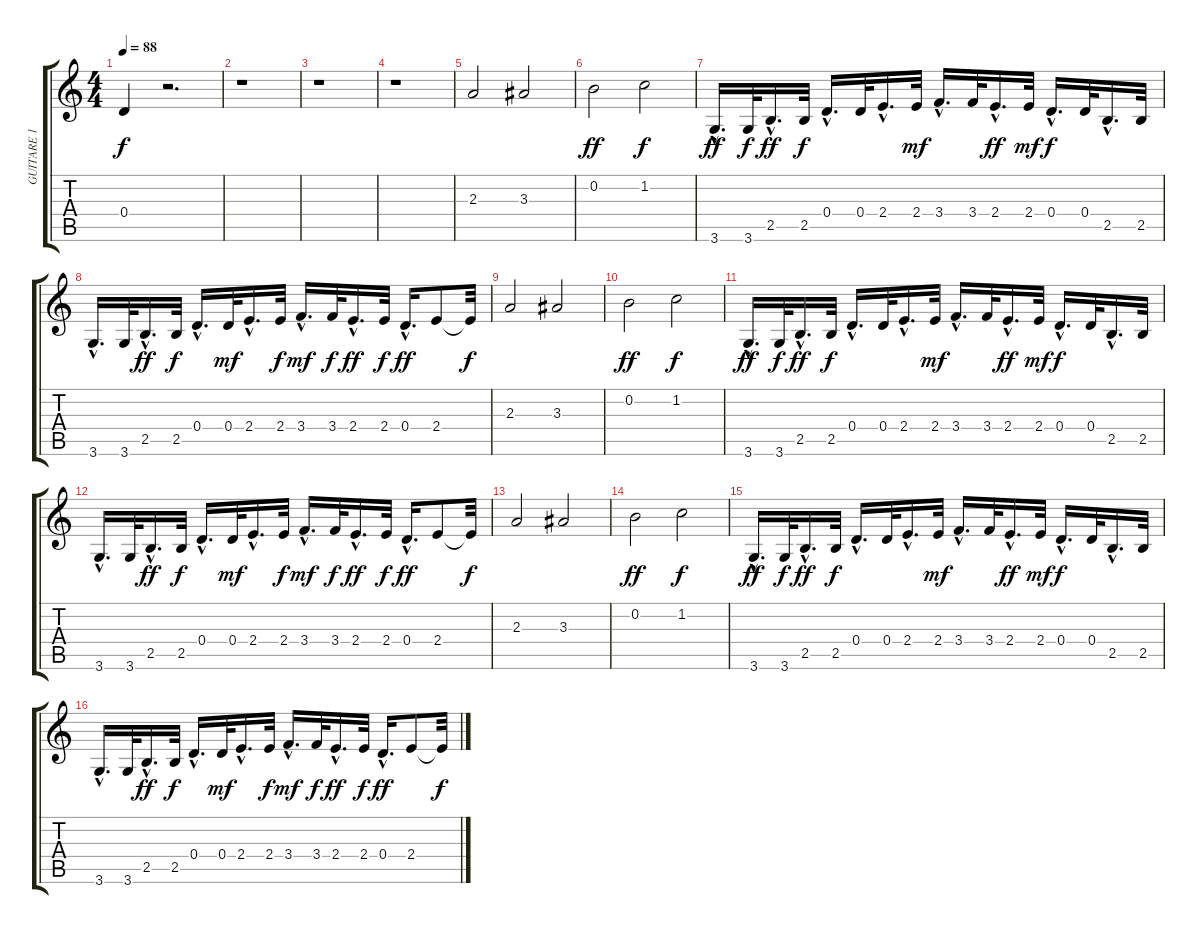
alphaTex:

\track ("GUITARE 1" "GUITARE 1") {instrument electricguitarclean}
\staff {score tabs}
\tuning (E4 B3 G3 D3 A2 E2) {hide}
\ts (4 4)
\tempo 88
\clef g2
\ks c
0.4{t}.4{dy f} r.2{d} |
r.1 |
r.1 |
r.1 |
2.3.2 3.3.2 |
0.2.2{dy ff} 1.2.2{dy f} |
3.6{hac}.16{d dy ff} 3.6.32{dy f} 2.5{hac}.16{d dy ff} 2.5.32{dy f} 0.4{hac}.16{d} 0.4.32 2.4{hac}.16{d} 2.4.32{dy mf} 3.4{hac}.16{d} 3.4.32 2.4{hac}.16{d dy ff} 2.4.32{dy mf} 0.4{hac}.16{d dy f} 0.4.32 2.5{hac}.16{d} 2.5.32 |
3.6{hac}.16{d} 3.6.32 2.5{hac}.16{d dy ff} 2.5.32{dy f} 0.4{hac}.16{d} 0.4.32{dy mf} 2.4{hac}.16{d} 2.4.32{dy f} 3.4{hac}.16{d dy mf} 3.4.32{dy f} 2.4{hac}.16{d dy ff} 2.4.32{dy f} 0.4{hac}.16{d dy ff} 2.4.8 2.4{t}.32{dy f} |
2.3.2 3.3.2 |
0.2.2{dy ff} 1.2.2{dy f} |
3.6{hac}.16{d dy ff} 3.6.32{dy f} 2.5{hac}.16{d dy ff} 2.5.32{dy f} 0.4{hac}.16{d} 0.4.32 2.4{hac}.16{d} 2.4.32{dy mf} 3.4{hac}.16{d} 3.4.32 2.4{hac}.16{d dy ff} 2.4.32{dy mf} 0.4{hac}.16{d dy f} 0.4.32 2.5{hac}.16{d} 2.5.32 |
3.6{hac}.16{d} 3.6.32 2.5{hac}.16{d dy ff} 2.5.32{dy f} 0.4{hac}.16{d} 0.4.32{dy mf} 2.4{hac}.16{d} 2.4.32{dy f} 3.4{hac}.16{d dy mf} 3.4.32{dy f} 2.4{hac}.16{d dy ff} 2.4.32{dy f} 0.4{hac}.16{d dy ff} 2.4.8 2.4{t}.32{dy f} |
2.3.2 3.3.2 |
0.2.2{dy ff} 1.2.2{dy f} |
3.6{hac}.16{d dy ff} 3.6.32{dy f} 2.5{hac}.16{d dy ff} 2.5.32{dy f} 0.4{hac}.16{d} 0.4.32 2.4{hac}.16{d} 2.4.32{dy mf} 3.4{hac}.16{d} 3.4.32 2.4{hac}.16{d dy ff} 2.4.32{dy mf} 0.4{hac}.16{d dy f} 0.4.32 2.5{hac}.16{d} 2.5.32 |
3.6{hac}.16{d} 3.6.32 2.5{hac}.16{d dy ff} 2.5.32{dy f} 0.4{hac}.16{d} 0.4.32{dy mf} 2.4{hac}.16{d} 2.4.32{dy f} 3.4{hac}.16{d dy mf} 3.4.32{dy f} 2.4{hac}.16{d dy ff} 2.4.32{dy f} 0.4{hac}.16{d dy ff} 2.4.8 2.4{t}.32{dy f}
